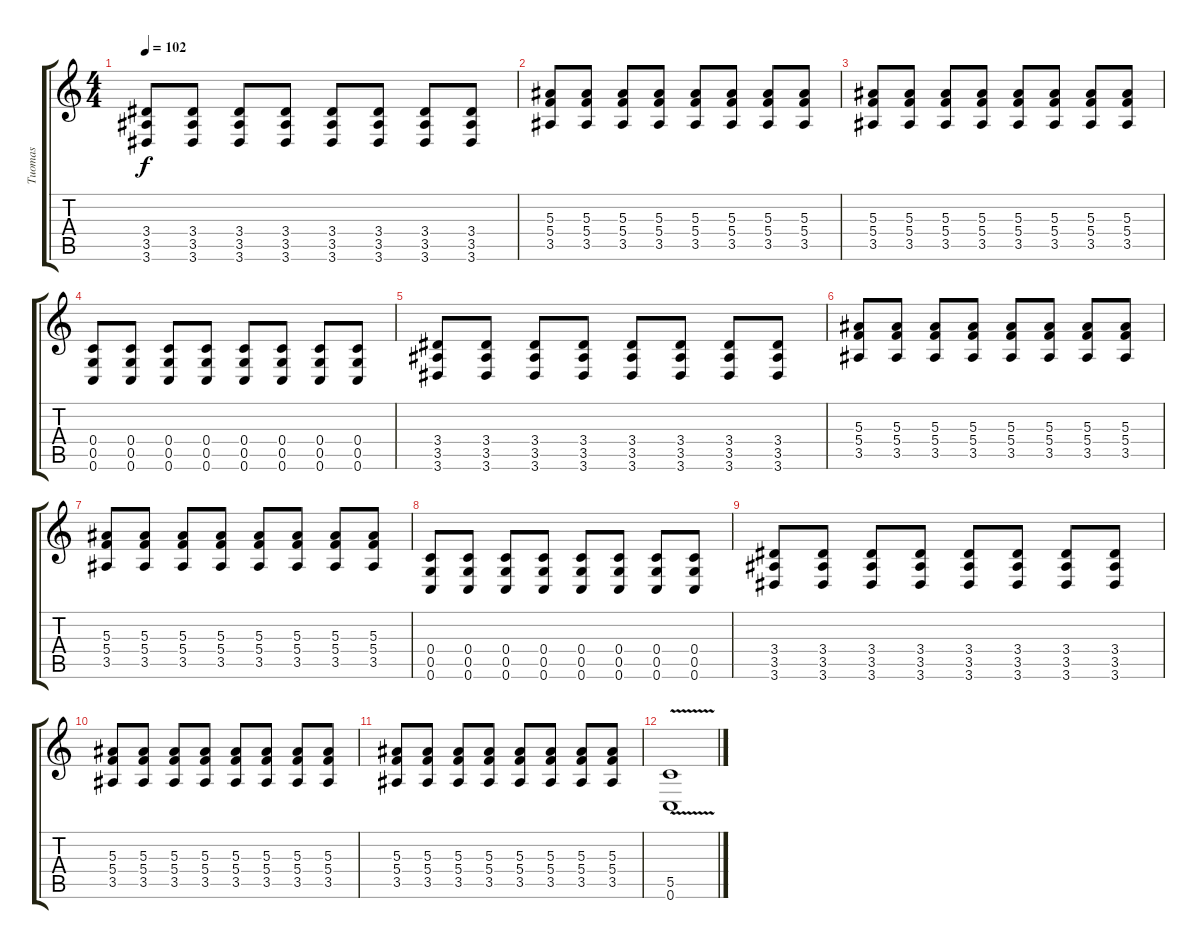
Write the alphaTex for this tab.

\track ("Tuomas" "Tuomas") {instrument distortionguitar}
\staff {score tabs}
\tuning (D4 A3 F3 C3 G2 C2) {hide}
\ts (4 4)
\tempo 102
\clef g2
\ks c
(3.4 3.5 3.6).8{dy f} (3.4 3.5 3.6).8 (3.4 3.5 3.6).8 (3.4 3.5 3.6).8 (3.4 3.5 3.6).8 (3.4 3.5 3.6).8 (3.4 3.5 3.6).8 (3.4 3.5 3.6).8 |
(5.3 5.4 3.5).8 (5.3 5.4 3.5).8 (5.3 5.4 3.5).8 (5.3 5.4 3.5).8 (5.3 5.4 3.5).8 (5.3 5.4 3.5).8 (5.3 5.4 3.5).8 (5.3 5.4 3.5).8 |
(5.3 5.4 3.5).8 (5.3 5.4 3.5).8 (5.3 5.4 3.5).8 (5.3 5.4 3.5).8 (5.3 5.4 3.5).8 (5.3 5.4 3.5).8 (5.3 5.4 3.5).8 (5.3 5.4 3.5).8 |
(0.4 0.5 0.6).8 (0.4 0.5 0.6).8 (0.4 0.5 0.6).8 (0.4 0.5 0.6).8 (0.4 0.5 0.6).8 (0.4 0.5 0.6).8 (0.4 0.5 0.6).8 (0.4 0.5 0.6).8 |
(3.4 3.5 3.6).8 (3.4 3.5 3.6).8 (3.4 3.5 3.6).8 (3.4 3.5 3.6).8 (3.4 3.5 3.6).8 (3.4 3.5 3.6).8 (3.4 3.5 3.6).8 (3.4 3.5 3.6).8 |
(5.3 5.4 3.5).8 (5.3 5.4 3.5).8 (5.3 5.4 3.5).8 (5.3 5.4 3.5).8 (5.3 5.4 3.5).8 (5.3 5.4 3.5).8 (5.3 5.4 3.5).8 (5.3 5.4 3.5).8 |
(5.3 5.4 3.5).8 (5.3 5.4 3.5).8 (5.3 5.4 3.5).8 (5.3 5.4 3.5).8 (5.3 5.4 3.5).8 (5.3 5.4 3.5).8 (5.3 5.4 3.5).8 (5.3 5.4 3.5).8 |
(0.4 0.5 0.6).8 (0.4 0.5 0.6).8 (0.4 0.5 0.6).8 (0.4 0.5 0.6).8 (0.4 0.5 0.6).8 (0.4 0.5 0.6).8 (0.4 0.5 0.6).8 (0.4 0.5 0.6).8 |
(3.4 3.5 3.6).8 (3.4 3.5 3.6).8 (3.4 3.5 3.6).8 (3.4 3.5 3.6).8 (3.4 3.5 3.6).8 (3.4 3.5 3.6).8 (3.4 3.5 3.6).8 (3.4 3.5 3.6).8 |
(5.3 5.4 3.5).8 (5.3 5.4 3.5).8 (5.3 5.4 3.5).8 (5.3 5.4 3.5).8 (5.3 5.4 3.5).8 (5.3 5.4 3.5).8 (5.3 5.4 3.5).8 (5.3 5.4 3.5).8 |
(5.3 5.4 3.5).8 (5.3 5.4 3.5).8 (5.3 5.4 3.5).8 (5.3 5.4 3.5).8 (5.3 5.4 3.5).8 (5.3 5.4 3.5).8 (5.3 5.4 3.5).8 (5.3 5.4 3.5).8 |
(5.5{v} 0.6).1
